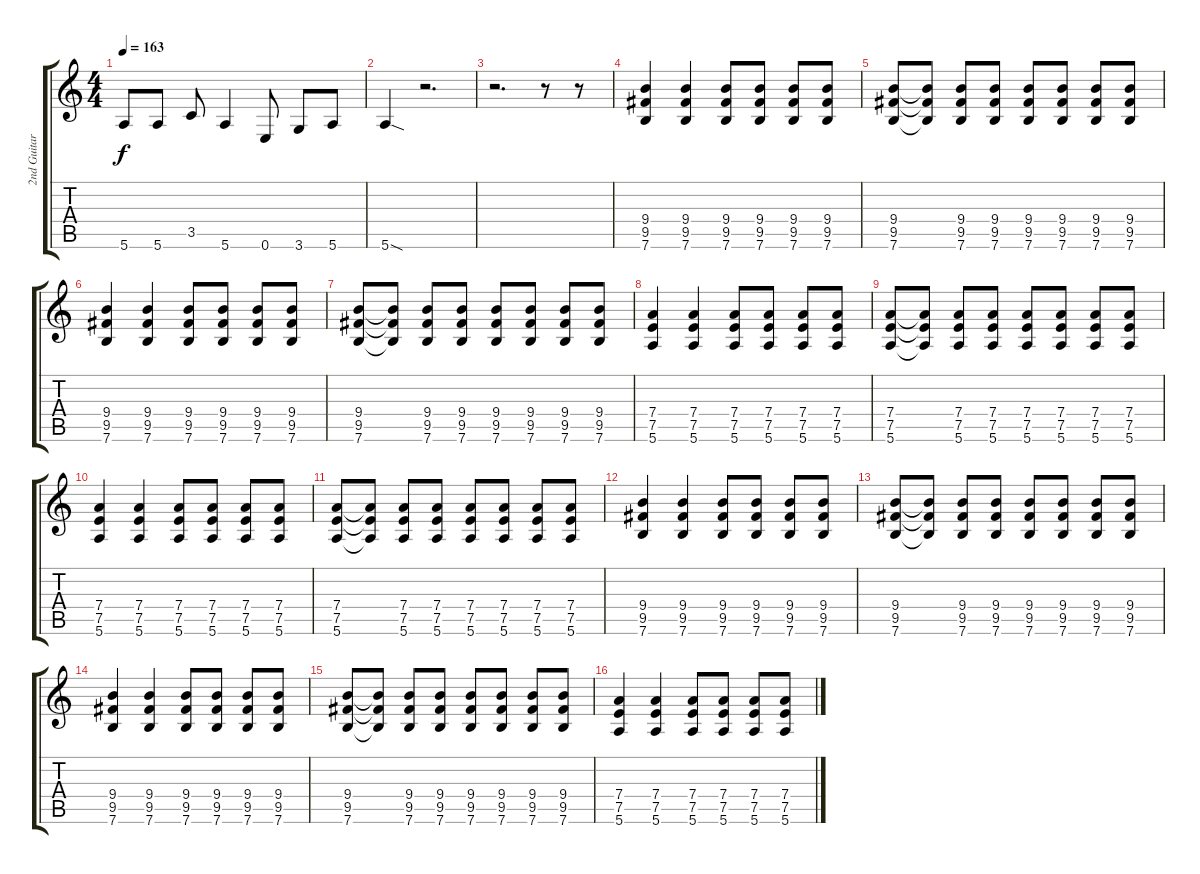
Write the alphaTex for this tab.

\track ("2nd Guitar" "2nd Guitar") {instrument distortionguitar}
\staff {score tabs}
\tuning (E4 B3 G3 D3 A2 E2) {hide}
\ts (4 4)
\tempo 163
\clef g2
\ks c
5.6.8{dy f} 5.6.8 3.5.8 5.6.4 0.6.8 3.6.8 5.6.8 |
5.6{sod}.4 r.2{d} |
r.2{d} r.8 r.8 |
(9.4 9.5 7.6).4 (9.4 9.5 7.6).4 (9.4 9.5 7.6).8 (9.4 9.5 7.6).8 (9.4 9.5 7.6).8 (9.4 9.5 7.6).8 |
(9.4 9.5 7.6).8 (9.4{t} 9.5{t} 7.6{t}).8 (9.4 9.5 7.6).8 (9.4 9.5 7.6).8 (9.4 9.5 7.6).8 (9.4 9.5 7.6).8 (9.4 9.5 7.6).8 (9.4 9.5 7.6).8 |
(9.4 9.5 7.6).4 (9.4 9.5 7.6).4 (9.4 9.5 7.6).8 (9.4 9.5 7.6).8 (9.4 9.5 7.6).8 (9.4 9.5 7.6).8 |
(9.4 9.5 7.6).8 (9.4{t} 9.5{t} 7.6{t}).8 (9.4 9.5 7.6).8 (9.4 9.5 7.6).8 (9.4 9.5 7.6).8 (9.4 9.5 7.6).8 (9.4 9.5 7.6).8 (9.4 9.5 7.6).8 |
(7.4 7.5 5.6).4 (7.4 7.5 5.6).4 (7.4 7.5 5.6).8 (7.4 7.5 5.6).8 (7.4 7.5 5.6).8 (7.4 7.5 5.6).8 |
(7.4 7.5 5.6).8 (7.4{t} 7.5{t} 5.6{t}).8 (7.4 7.5 5.6).8 (7.4 7.5 5.6).8 (7.4 7.5 5.6).8 (7.4 7.5 5.6).8 (7.4 7.5 5.6).8 (7.4 7.5 5.6).8 |
(7.4 7.5 5.6).4 (7.4 7.5 5.6).4 (7.4 7.5 5.6).8 (7.4 7.5 5.6).8 (7.4 7.5 5.6).8 (7.4 7.5 5.6).8 |
(7.4 7.5 5.6).8 (7.4{t} 7.5{t} 5.6{t}).8 (7.4 7.5 5.6).8 (7.4 7.5 5.6).8 (7.4 7.5 5.6).8 (7.4 7.5 5.6).8 (7.4 7.5 5.6).8 (7.4 7.5 5.6).8 |
(9.4 9.5 7.6).4 (9.4 9.5 7.6).4 (9.4 9.5 7.6).8 (9.4 9.5 7.6).8 (9.4 9.5 7.6).8 (9.4 9.5 7.6).8 |
(9.4 9.5 7.6).8 (9.4{t} 9.5{t} 7.6{t}).8 (9.4 9.5 7.6).8 (9.4 9.5 7.6).8 (9.4 9.5 7.6).8 (9.4 9.5 7.6).8 (9.4 9.5 7.6).8 (9.4 9.5 7.6).8 |
(9.4 9.5 7.6).4 (9.4 9.5 7.6).4 (9.4 9.5 7.6).8 (9.4 9.5 7.6).8 (9.4 9.5 7.6).8 (9.4 9.5 7.6).8 |
(9.4 9.5 7.6).8 (9.4{t} 9.5{t} 7.6{t}).8 (9.4 9.5 7.6).8 (9.4 9.5 7.6).8 (9.4 9.5 7.6).8 (9.4 9.5 7.6).8 (9.4 9.5 7.6).8 (9.4 9.5 7.6).8 |
(7.4 7.5 5.6).4 (7.4 7.5 5.6).4 (7.4 7.5 5.6).8 (7.4 7.5 5.6).8 (7.4 7.5 5.6).8 (7.4 7.5 5.6).8
